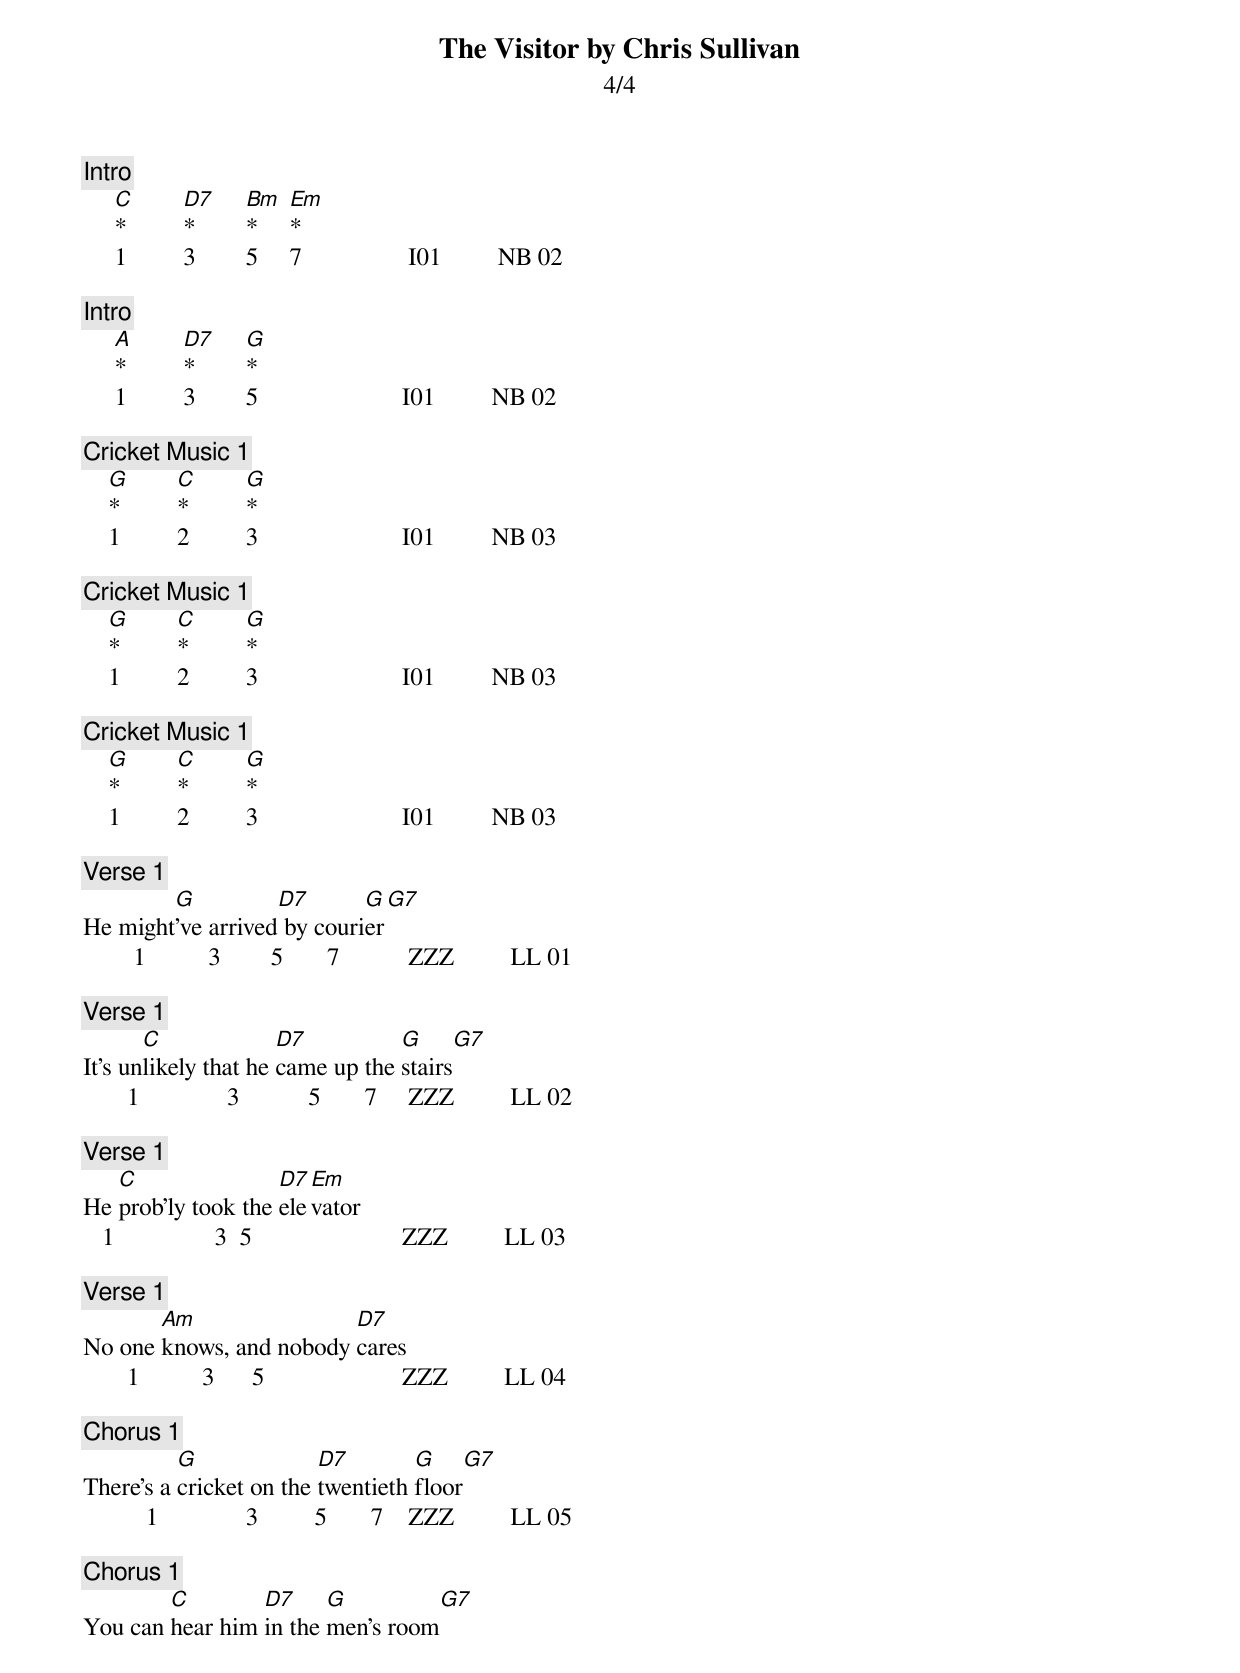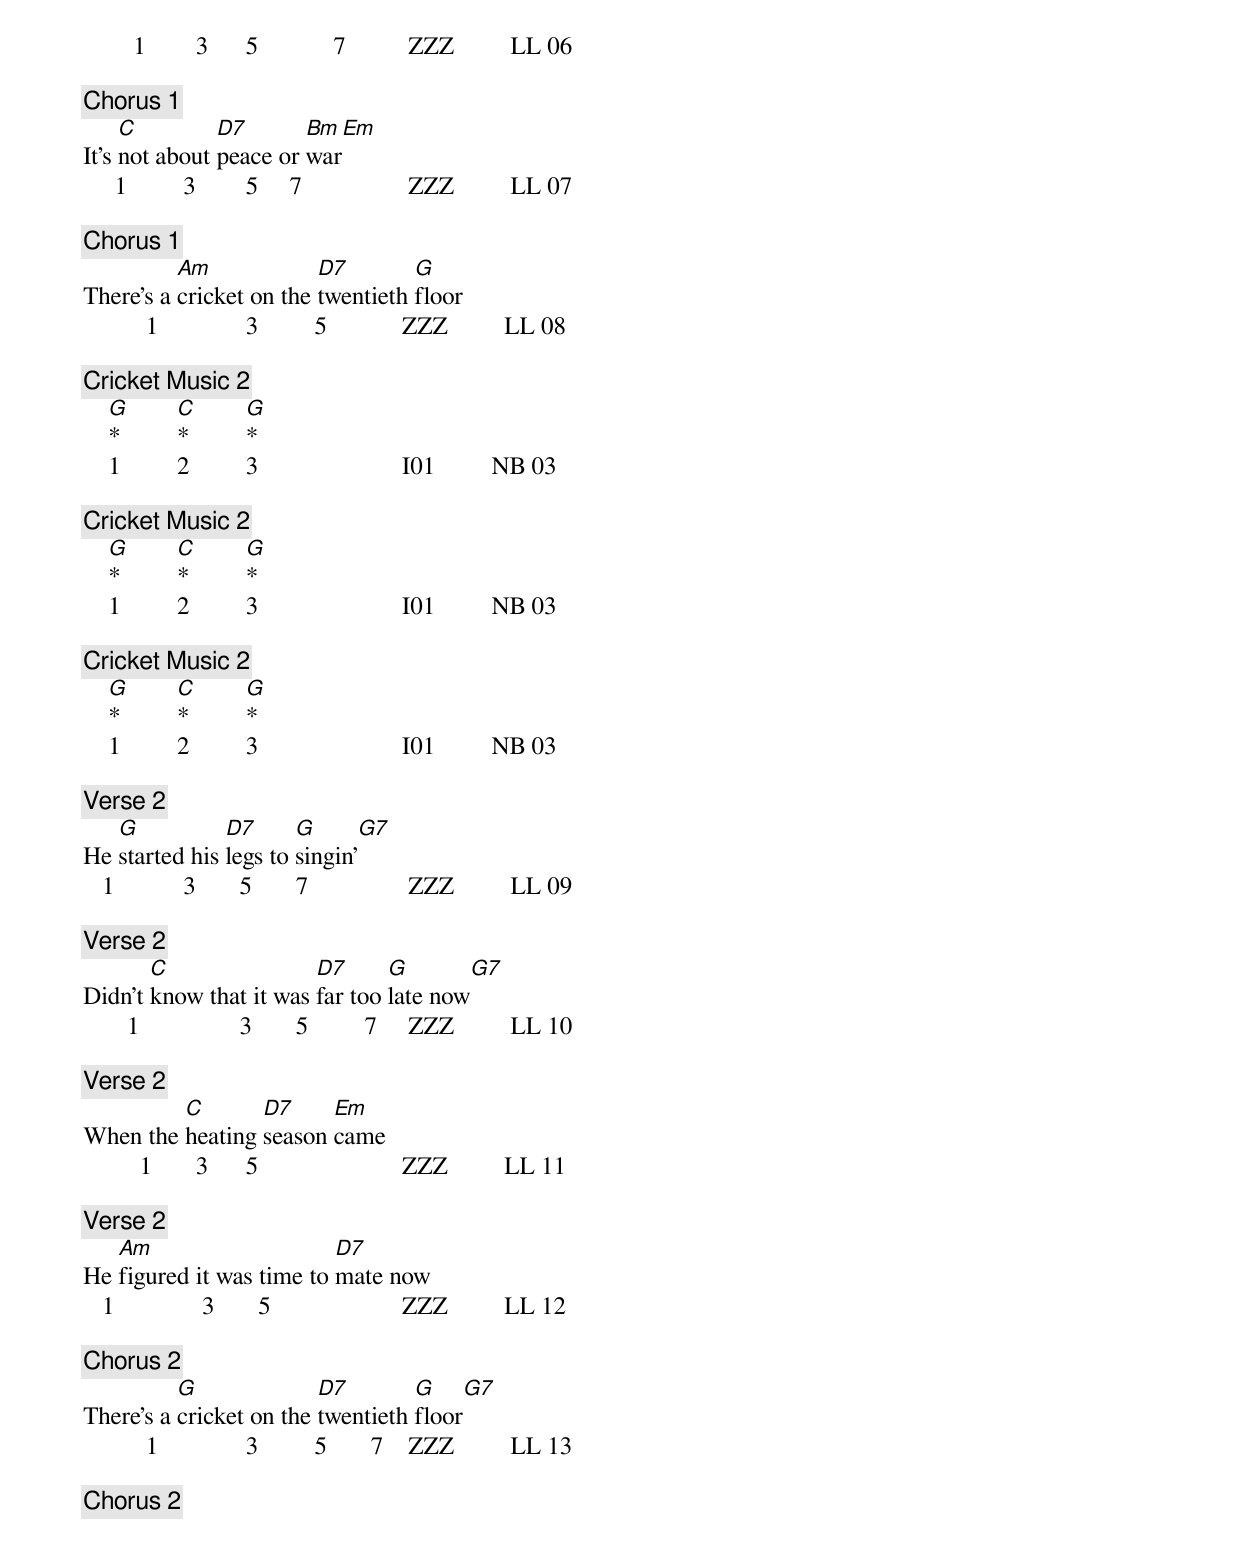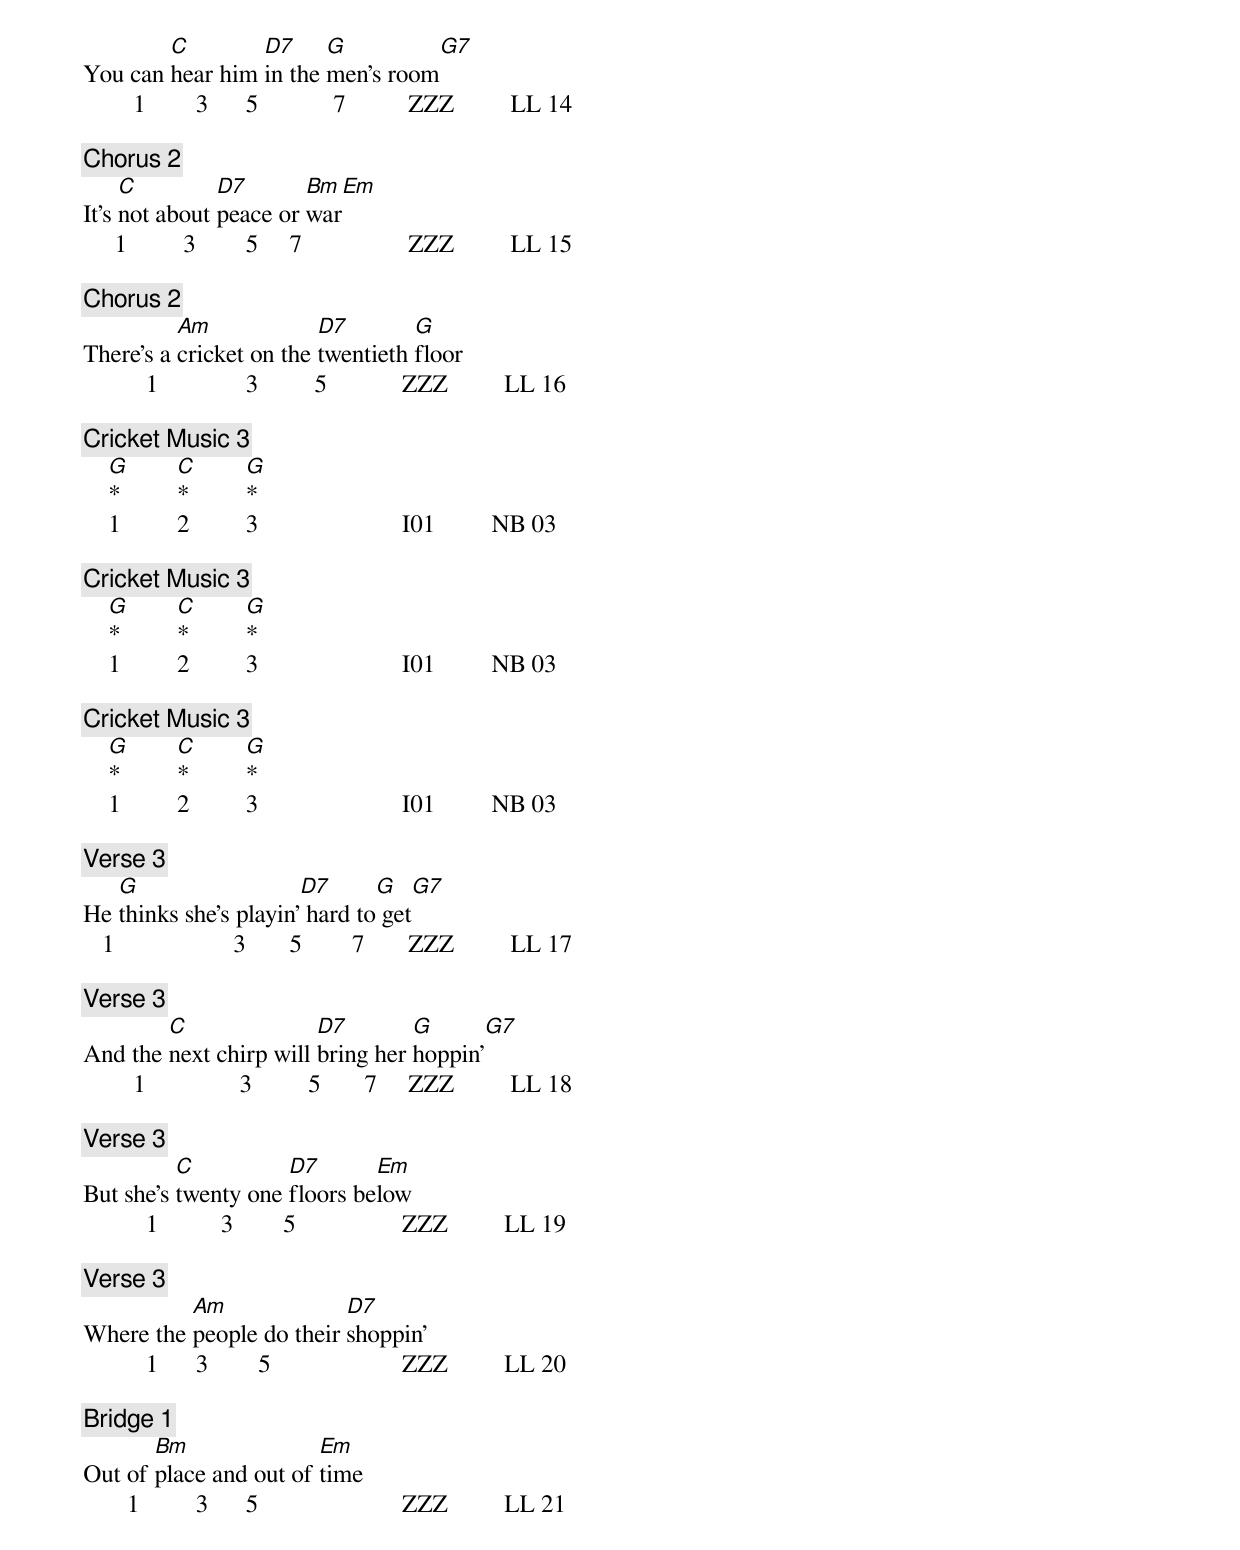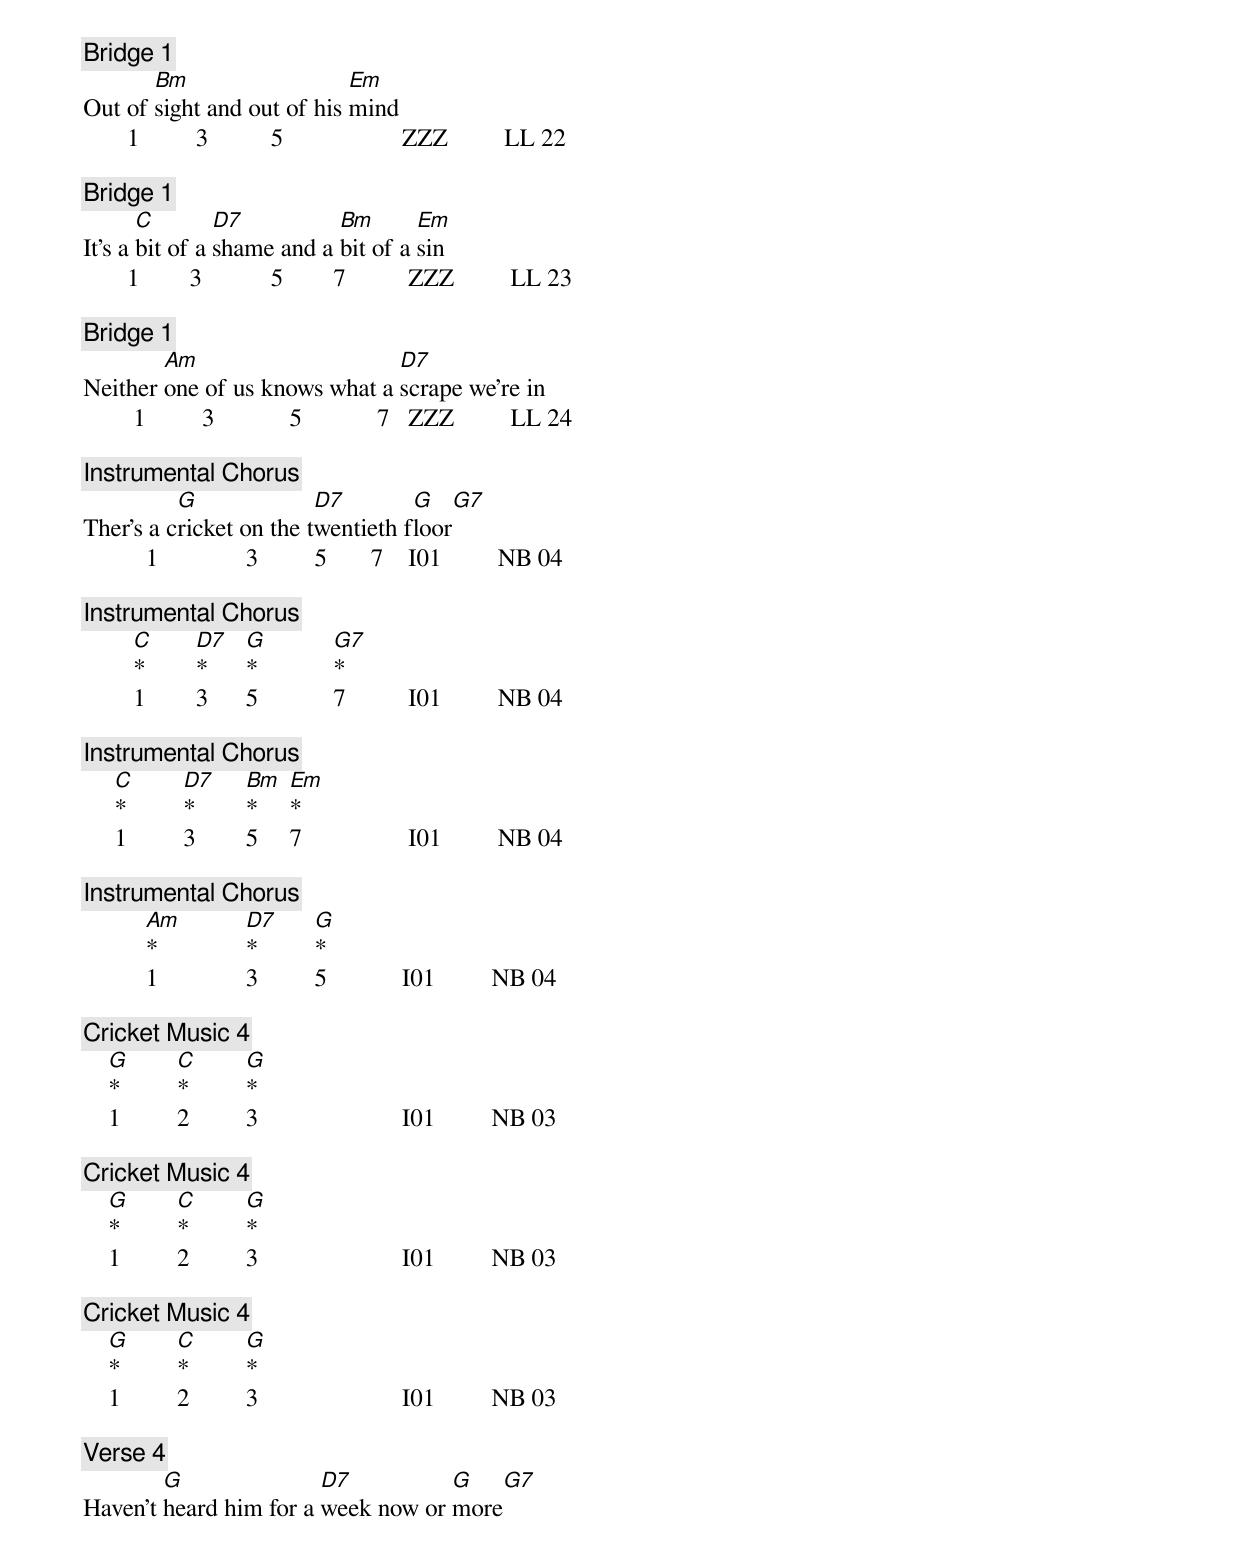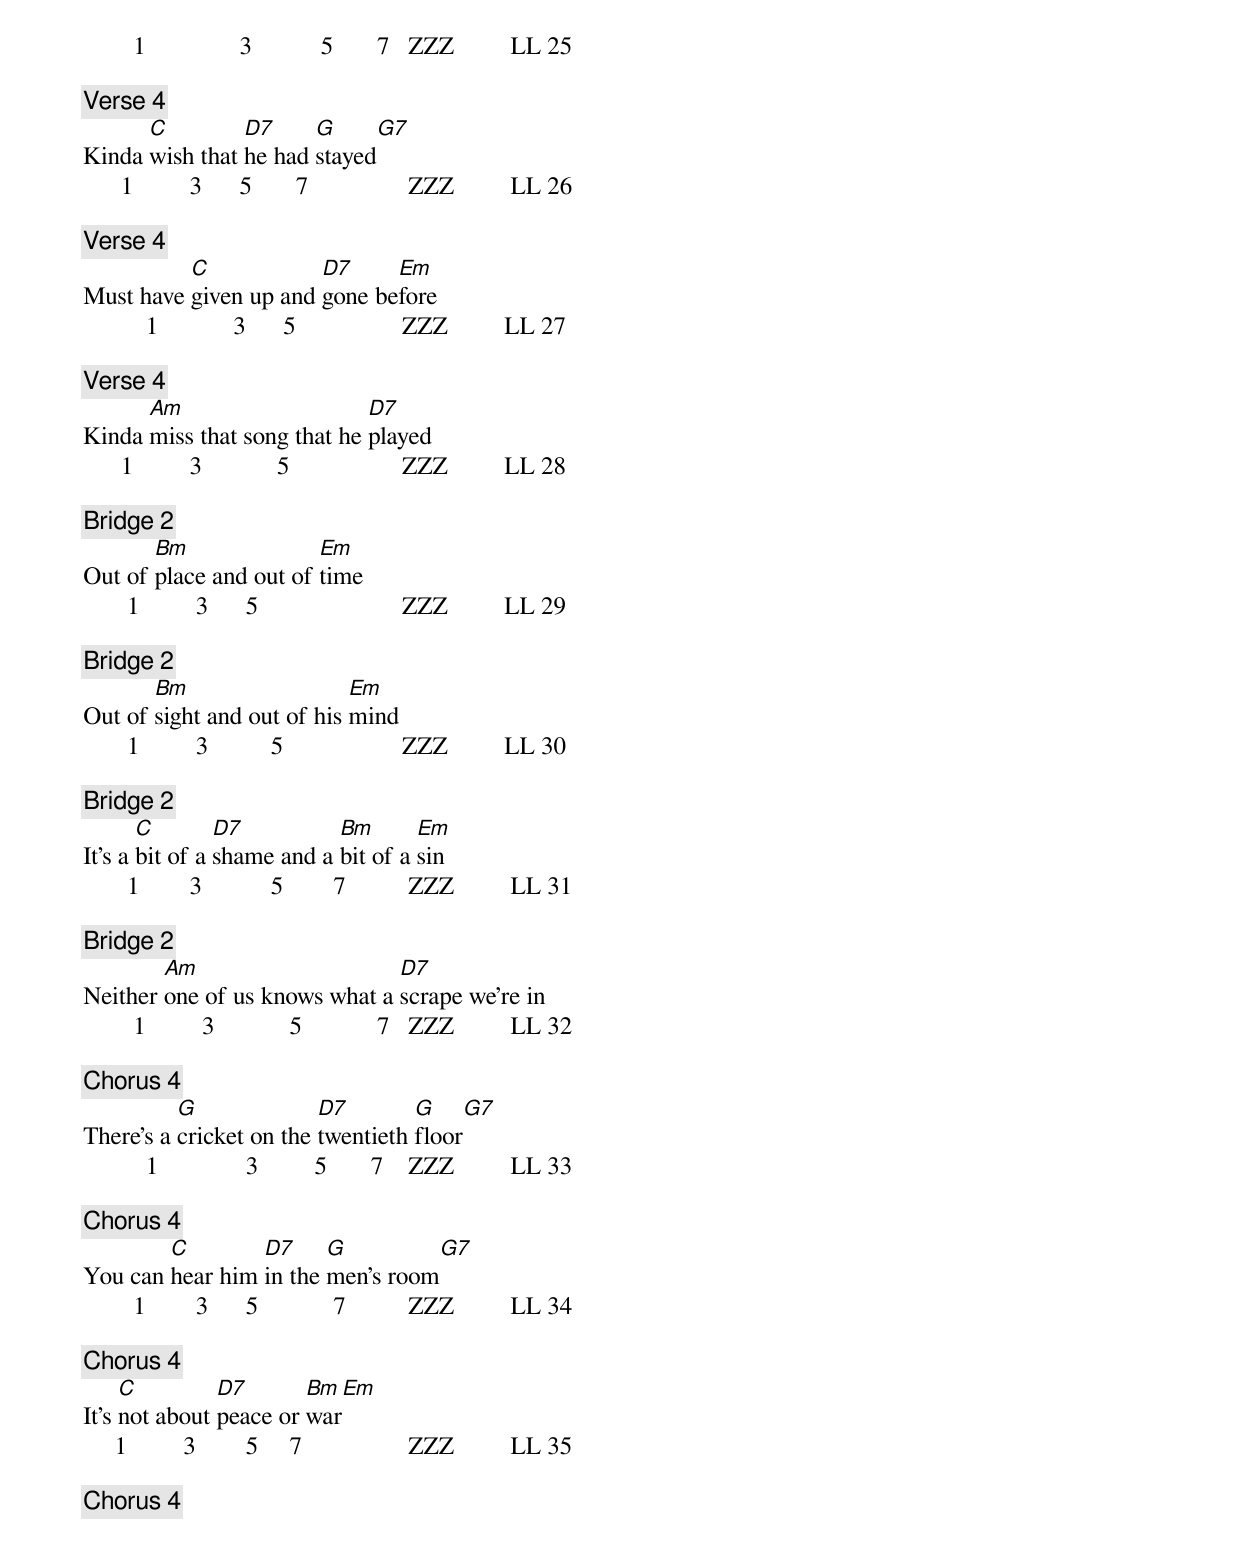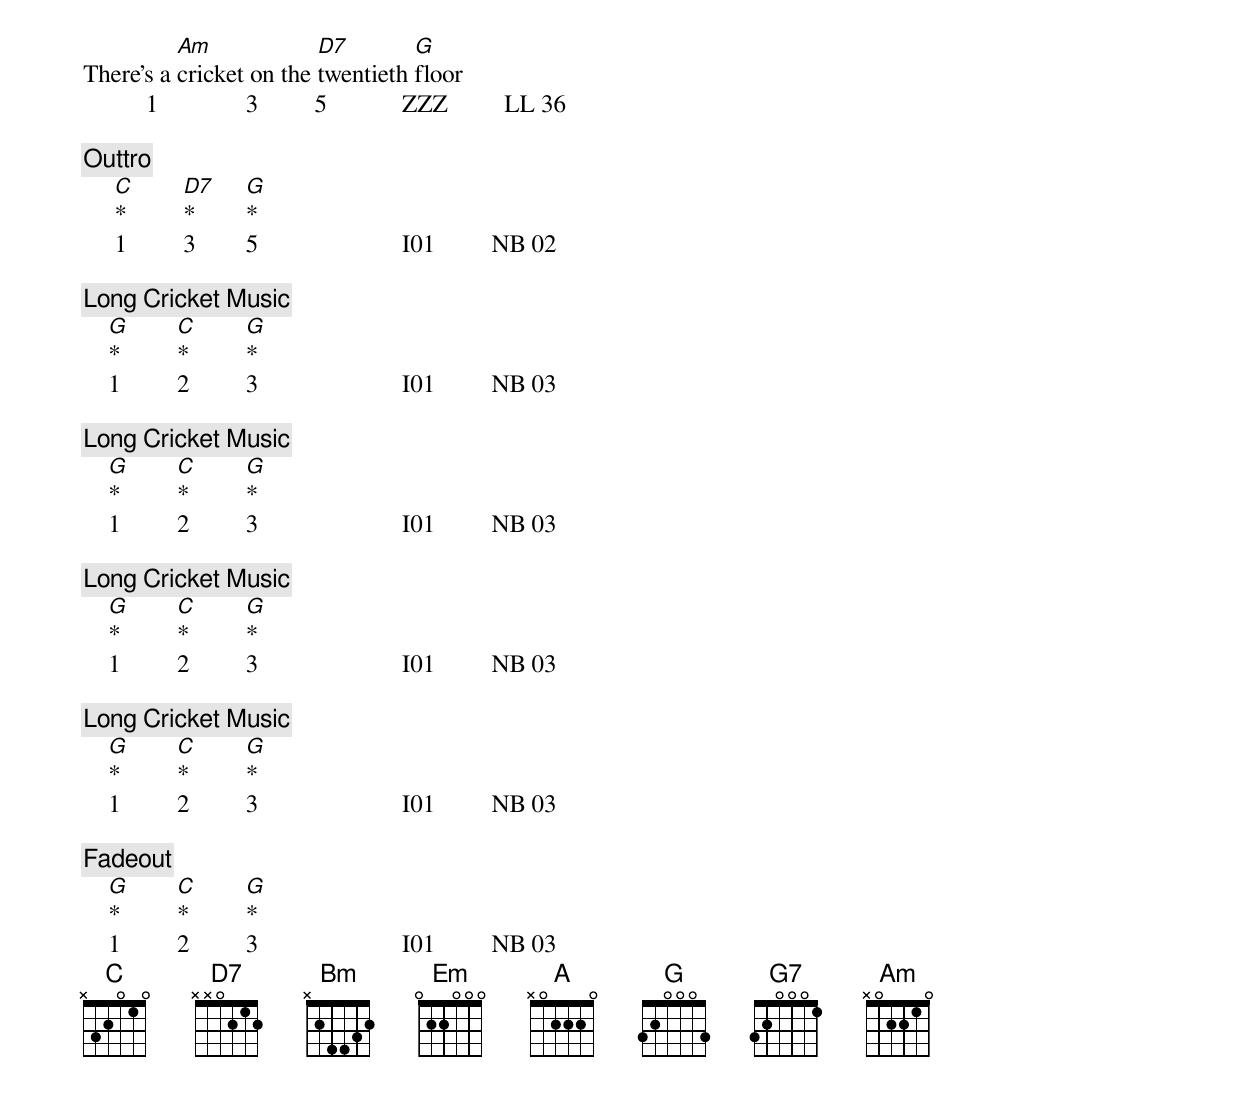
The Visitor by Chris Sullivan
4/4

[Intro]
     C         D7       Bm    Em
     *         *        *     *
     1         3        5     7                 I01         NB 02

[Intro]
     A         D7       G
     *         *        *
     1         3        5                       I01         NB 02

[Cricket Music 1]
    G         C         G
    *         *         *
    1         2         3                       I01         NB 03

[Cricket Music 1]
    G         C         G
    *         *         *
    1         2         3                       I01         NB 03

[Cricket Music 1]
    G         C         G
    *         *         *
    1         2         3                       I01         NB 03

[Verse 1]
        G          D7       G       G7
He might've arrived by courier
        1          3        5       7           ZZZ         LL 01

[Verse 1]
       C              D7          G       G7
It's unlikely that he came up the stairs
       1              3           5       7     ZZZ         LL 02

[Verse 1]
   C                D7 Em
He prob'ly took the elevator
   1                3  5                        ZZZ         LL 03

[Verse 1]
       Am                D7
No one knows, and nobody cares
       1          3      5                      ZZZ         LL 04

[Chorus 1]
          G              D7        G       G7
There's a cricket on the twentieth floor
          1              3         5       7    ZZZ         LL 05

[Chorus 1]
        C        D7     G            G7
You can hear him in the men's room
        1        3      5            7          ZZZ         LL 06

[Chorus 1]
     C         D7       Bm    Em
It's not about peace or war
     1         3        5     7                 ZZZ         LL 07

[Chorus 1]
          Am             D7        G
There's a cricket on the twentieth floor
          1              3         5            ZZZ         LL 08

[Cricket Music 2]
    G         C         G
    *         *         *
    1         2         3                       I01         NB 03

[Cricket Music 2]
    G         C         G
    *         *         *
    1         2         3                       I01         NB 03

[Cricket Music 2]
    G         C         G
    *         *         *
    1         2         3                       I01         NB 03

[Verse 2]
   G           D7      G       G7
He started his legs to singin'
   1           3       5       7                ZZZ         LL 09

[Verse 2]
       C                D7      G         G7
Didn't know that it was far too late now
       1                3       5         7     ZZZ         LL 10

[Verse 2]
         C       D7     Em
When the heating season came
         1       3      5                       ZZZ         LL 11

[Verse 2]
   Am                     D7
He figured it was time to mate now
   1              3       5                     ZZZ         LL 12

[Chorus 2]
          G              D7        G       G7
There's a cricket on the twentieth floor
          1              3         5       7    ZZZ         LL 13

[Chorus 2]
        C        D7     G            G7
You can hear him in the men's room
        1        3      5            7          ZZZ         LL 14

[Chorus 2]
     C         D7       Bm    Em
It's not about peace or war
     1         3        5     7                 ZZZ         LL 15

[Chorus 2]
          Am             D7        G
There's a cricket on the twentieth floor
          1              3         5            ZZZ         LL 16

[Cricket Music 3]
    G         C         G
    *         *         *
    1         2         3                       I01         NB 03

[Cricket Music 3]
    G         C         G
    *         *         *
    1         2         3                       I01         NB 03

[Cricket Music 3]
    G         C         G
    *         *         *
    1         2         3                       I01         NB 03

[Verse 3]
   G                   D7      G        G7
He thinks she's playin' hard to get
   1                   3       5        7       ZZZ         LL 17

[Verse 3]
        C               D7        G       G7
And the next chirp will bring her hoppin'
        1               3         5       7     ZZZ         LL 18

[Verse 3]
          C          D7       Em
But she's twenty one floors below
          1          3        5                 ZZZ         LL 19

[Verse 3]
          Am              D7
Where the people do their shoppin'
          1      3        5                     ZZZ         LL 20

[Bridge 1]
       Bm               Em
Out of place and out of time
       1         3      5                       ZZZ         LL 21

[Bridge 1]
       Bm                   Em
Out of sight and out of his mind
       1         3          5                   ZZZ         LL 22

[Bridge 1]
       C        D7          Bm       Em
It's a bit of a shame and a bit of a sin
       1        3           5        7          ZZZ         LL 23

[Bridge 1]
        Am                     D7
Neither one of us knows what a scrape we're in
        1         3            5            7   ZZZ         LL 24

[Instrumental Chorus]
          G              D7        G       G7
Ther's a cricket on the twentieth floor
          1              3         5       7    I01         NB 04

[Instrumental Chorus]
        C        D7     G            G7
        *        *      *            *
        1        3      5            7          I01         NB 04

[Instrumental Chorus]
     C         D7       Bm    Em
     *         *        *     *
     1         3        5     7                 I01         NB 04

[Instrumental Chorus]
          Am             D7        G
          *              *         *
          1              3         5            I01         NB 04

[Cricket Music 4]
    G         C         G
    *         *         *
    1         2         3                       I01         NB 03

[Cricket Music 4]
    G         C         G
    *         *         *
    1         2         3                       I01         NB 03

[Cricket Music 4]
    G         C         G
    *         *         *
    1         2         3                       I01         NB 03

[Verse 4]
        G               D7          G       G7
Haven't heard him for a week now or more
        1               3           5       7   ZZZ         LL 25

[Verse 4]
      C         D7     G       G7
Kinda wish that he had stayed
      1         3      5       7                ZZZ         LL 26

[Verse 4]
          C            D7     Em
Must have given up and gone before
          1            3      5                 ZZZ         LL 27

[Verse 4]
      Am                     D7
Kinda miss that song that he played
      1         3            5                  ZZZ         LL 28

[Bridge 2]
       Bm               Em
Out of place and out of time
       1         3      5                       ZZZ         LL 29

[Bridge 2]
       Bm                   Em
Out of sight and out of his mind
       1         3          5                   ZZZ         LL 30

[Bridge 2]
       C        D7          Bm       Em
It's a bit of a shame and a bit of a sin
       1        3           5        7          ZZZ         LL 31

[Bridge 2]
        Am                     D7
Neither one of us knows what a scrape we're in
        1         3            5            7   ZZZ         LL 32

[Chorus 4]
          G              D7        G       G7
There's a cricket on the twentieth floor
          1              3         5       7    ZZZ         LL 33

[Chorus 4]
        C        D7     G            G7
You can hear him in the men's room
        1        3      5            7          ZZZ         LL 34

[Chorus 4]
     C         D7       Bm    Em
It's not about peace or war
     1         3        5     7                 ZZZ         LL 35

[Chorus 4]
          Am             D7        G
There's a cricket on the twentieth floor
          1              3         5            ZZZ         LL 36

[Outtro]
     C         D7       G
     *         *        *
     1         3        5                       I01         NB 02

[Long Cricket Music]
    G         C         G
    *         *         *
    1         2         3                       I01         NB 03

[Long Cricket Music]
    G         C         G
    *         *         *
    1         2         3                       I01         NB 03

[Long Cricket Music]
    G         C         G
    *         *         *
    1         2         3                       I01         NB 03

[Long Cricket Music]
    G         C         G
    *         *         *
    1         2         3                       I01         NB 03

[Fadeout]
    G         C         G
    *         *         *
    1         2         3                       I01         NB 03
